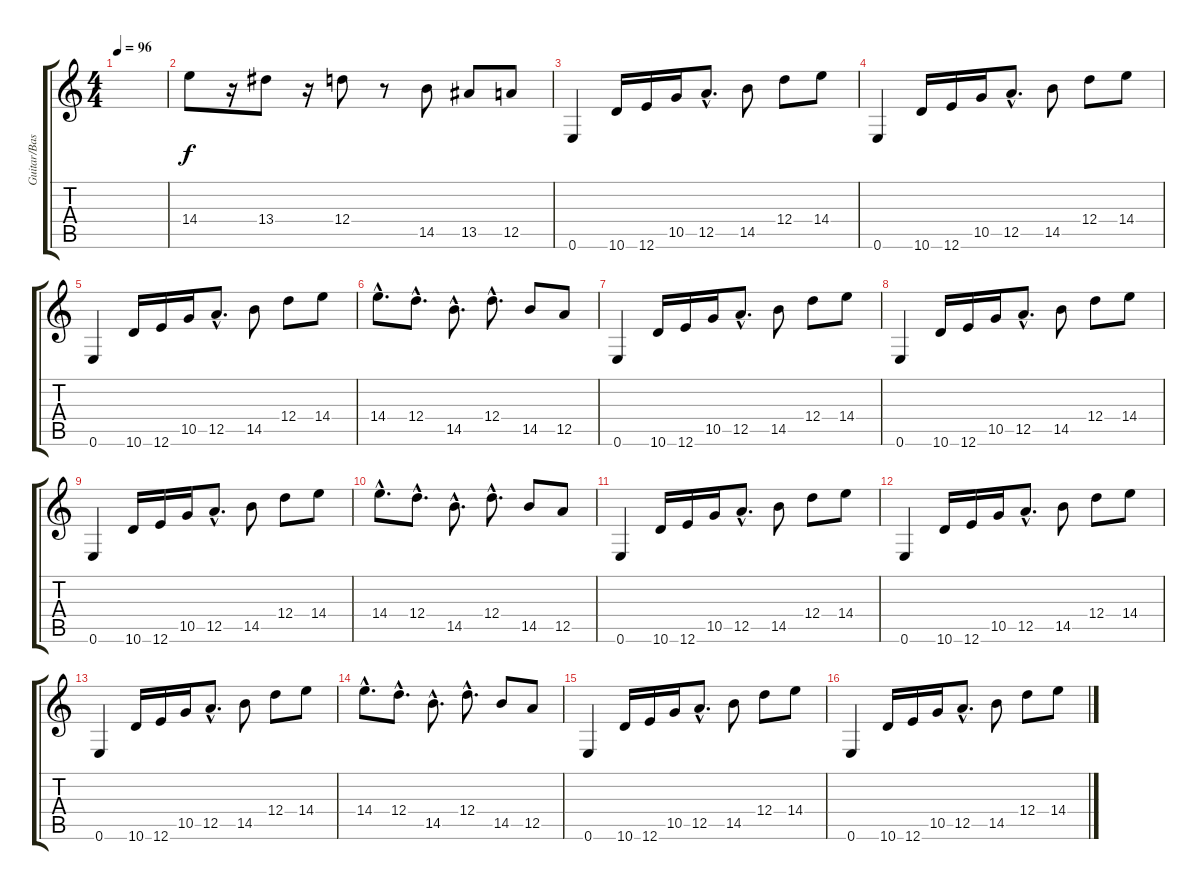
\track ("Guitar/Bass 2" "Guitar/Bas") {instrument electricbasspick}
\staff {score tabs}
\tuning (E4 B3 G3 D3 A2 E2) {hide}
\ts (4 4)
\tempo 96
\clef g2
\ks c
|
14.4.8{instrument electricbasspick} r.16 13.4.8 r.16 12.4.8 r.8 14.5.8 13.5.8 12.5.8 |
0.6.4 10.6.16 12.6.16 10.5.16 12.5{hac}.8{d} 14.5.8 12.4.8 14.4.8 |
0.6.4 10.6.16 12.6.16 10.5.16 12.5{hac}.8{d} 14.5.8 12.4.8 14.4.8 |
0.6.4 10.6.16 12.6.16 10.5.16 12.5{hac}.8{d} 14.5.8 12.4.8 14.4.8 |
14.4{hac}.8{d} 12.4{hac}.8{d} 14.5{hac}.8{d} 12.4{hac}.8{d} 14.5.8 12.5.8 |
0.6.4 10.6.16 12.6.16 10.5.16 12.5{hac}.8{d} 14.5.8 12.4.8 14.4.8 |
0.6.4 10.6.16 12.6.16 10.5.16 12.5{hac}.8{d} 14.5.8 12.4.8 14.4.8 |
0.6.4 10.6.16 12.6.16 10.5.16 12.5{hac}.8{d} 14.5.8 12.4.8 14.4.8 |
14.4{hac}.8{d} 12.4{hac}.8{d} 14.5{hac}.8{d} 12.4{hac}.8{d} 14.5.8 12.5.8 |
0.6.4 10.6.16 12.6.16 10.5.16 12.5{hac}.8{d} 14.5.8 12.4.8 14.4.8 |
0.6.4 10.6.16 12.6.16 10.5.16 12.5{hac}.8{d} 14.5.8 12.4.8 14.4.8 |
0.6.4 10.6.16 12.6.16 10.5.16 12.5{hac}.8{d} 14.5.8 12.4.8 14.4.8 |
14.4{hac}.8{d} 12.4{hac}.8{d} 14.5{hac}.8{d} 12.4{hac}.8{d} 14.5.8 12.5.8 |
0.6.4 10.6.16 12.6.16 10.5.16 12.5{hac}.8{d} 14.5.8 12.4.8 14.4.8 |
0.6.4 10.6.16 12.6.16 10.5.16 12.5{hac}.8{d} 14.5.8 12.4.8 14.4.8
